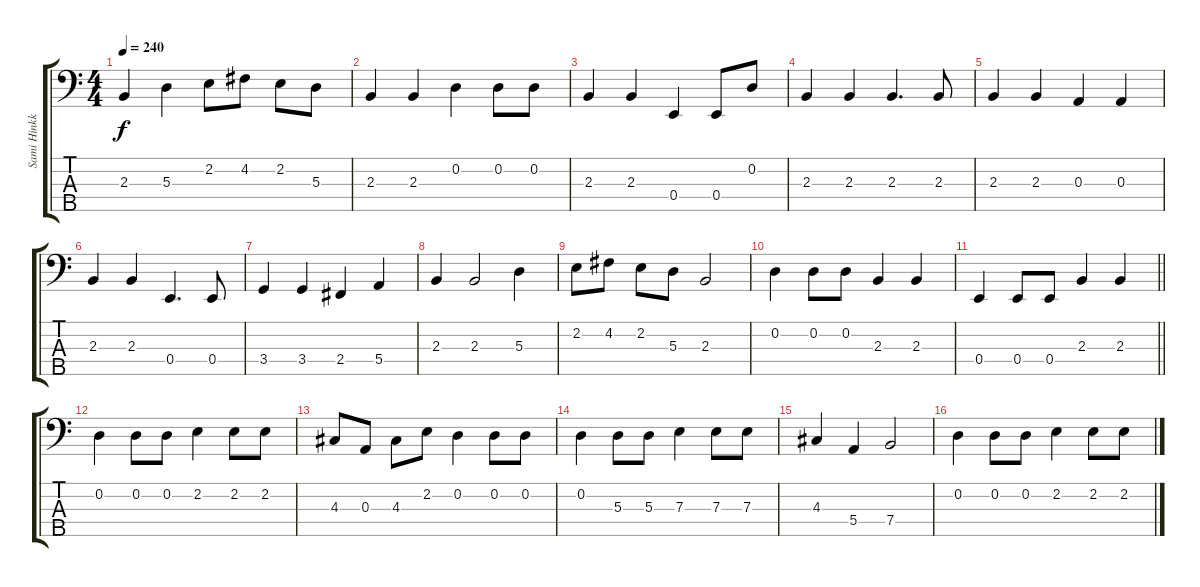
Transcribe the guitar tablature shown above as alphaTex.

\track ("Sami Hinkka" "Sami Hinkk") {instrument electricbassfinger}
\staff {score tabs}
\tuning (G2 D2 A1 E1 B0) {hide}
\ts (4 4)
\tempo 240
\clef f4
\ks c
2.3{t}.4{dy f} 5.3.4 2.2.8 4.2.8 2.2.8 5.3.8 |
2.3.4 2.3.4 0.2.4 0.2.8 0.2.8 |
2.3.4 2.3.4 0.4.4 0.4.8 0.2.8 |
2.3.4 2.3.4 2.3.4{d} 2.3.8 |
2.3.4 2.3.4 0.3.4 0.3.4 |
2.3.4 2.3.4 0.4.4{d} 0.4.8 |
3.4.4 3.4.4 2.4.4 5.4.4 |
2.3.4 2.3.2 5.3.4 |
2.2.8 4.2.8 2.2.8 5.3.8 2.3.2 |
0.2.4 0.2.8 0.2.8 2.3.4 2.3.4 |
\barLineRight lightlight
0.4.4 0.4.8 0.4.8 2.3.4 2.3.4 |
0.2.4 0.2.8 0.2.8 2.2.4 2.2.8 2.2.8 |
4.3.8 0.3.8 4.3.8 2.2.8 0.2.4 0.2.8 0.2.8 |
0.2.4 5.3.8 5.3.8 7.3.4 7.3.8 7.3.8 |
4.3.4 5.4.4 7.4.2 |
0.2.4 0.2.8 0.2.8 2.2.4 2.2.8 2.2.8
